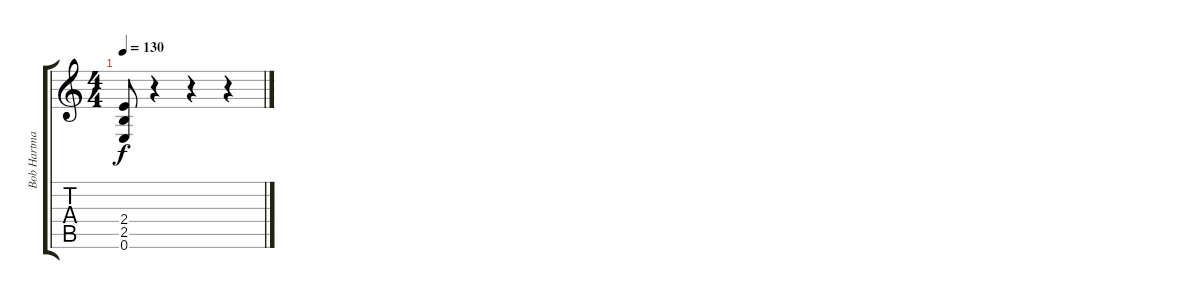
\track ("Bob Hartman" "Bob Hartma") {instrument overdrivenguitar}
\staff {score tabs}
\tuning (E4 B3 G3 D3 A2 E2) {hide}
\ts (4 4)
\tempo 130
\clef g2
\ks c
(2.4 2.5 0.6).8{dy f} r.4 r.4 r.4
